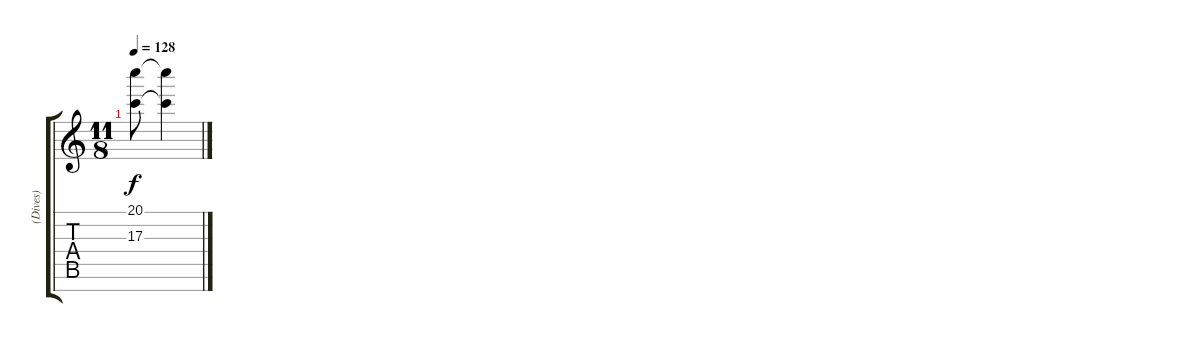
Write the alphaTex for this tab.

\track ("(Dives)" "(Dives)") {instrument distortionguitar}
\staff {score tabs}
\tuning (E4 B3 G3 D3 A2 E2 B1) {hide}
\ts (11 8)
\tempo 128
\clef g2
\ks c
(20.1{t} 17.3{t}).8{dy f} (20.1{t} 17.3{t}).4{volume 0}
